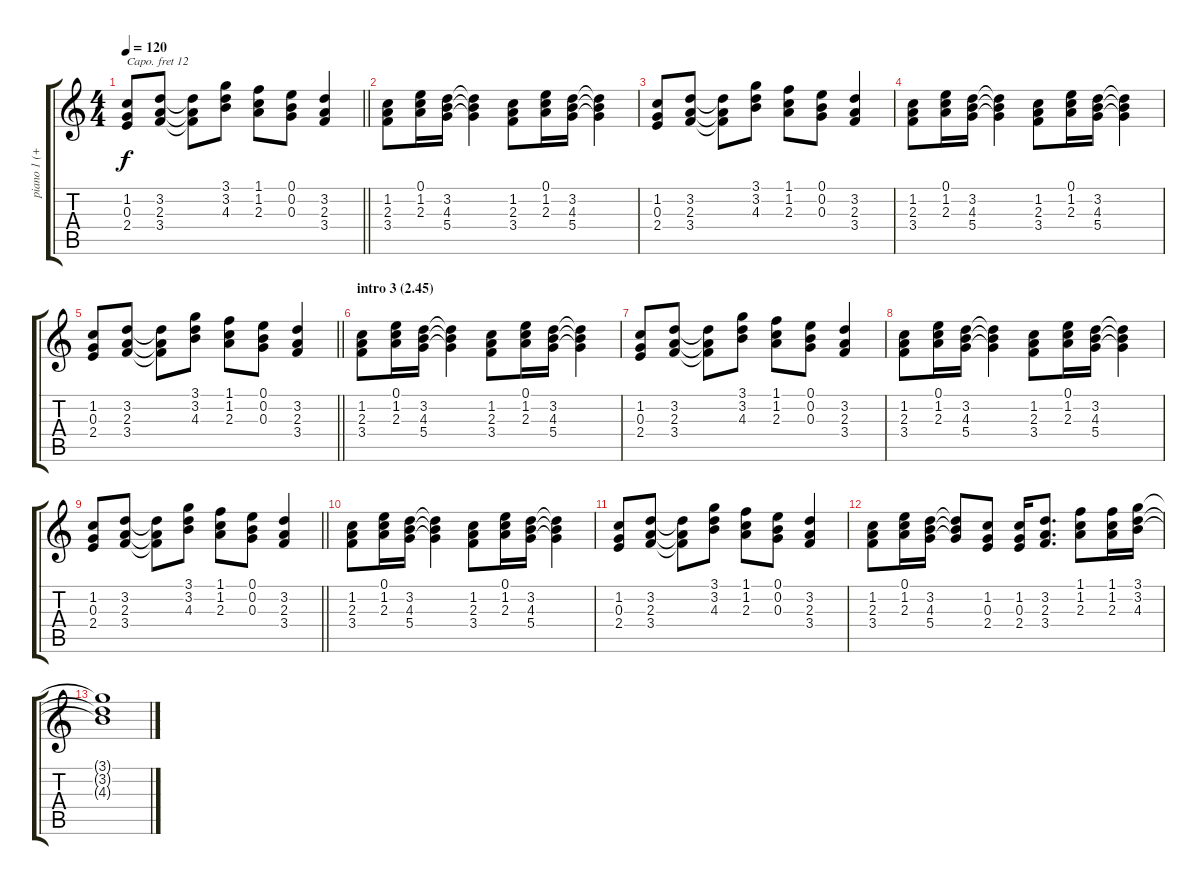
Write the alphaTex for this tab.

\track ("piano 1 (+12)" "piano 1 (+") {instrument clavinet}
\staff {score tabs}
\capo 12
\tuning (E4 B3 G3 D3 A2 E2) {hide}
\ts (4 4)
\tempo 120
\clef g2
\barLineRight lightlight
\ks c
(1.2 0.3 2.4).8{dy f} (3.2 2.3 3.4).8 (3.2{t} 2.3{t} 3.4{t}).8 (3.1 3.2 4.3).8 (1.1 1.2 2.3).8 (0.1 0.2 0.3).8 (3.2 2.3 3.4).4 |
(1.2 2.3 3.4).8 (0.1 1.2 2.3).16 (3.2 4.3 5.4).16 (3.2{t} 4.3{t} 5.4{t}).4 (1.2 2.3 3.4).8 (0.1 1.2 2.3).16 (3.2 4.3 5.4).16 (3.2{t} 4.3{t} 5.4{t}).4 |
(1.2 0.3 2.4).8 (3.2 2.3 3.4).8 (3.2{t} 2.3{t} 3.4{t}).8 (3.1 3.2 4.3).8 (1.1 1.2 2.3).8 (0.1 0.2 0.3).8 (3.2 2.3 3.4).4 |
(1.2 2.3 3.4).8 (0.1 1.2 2.3).16 (3.2 4.3 5.4).16 (3.2{t} 4.3{t} 5.4{t}).4 (1.2 2.3 3.4).8 (0.1 1.2 2.3).16 (3.2 4.3 5.4).16 (3.2{t} 4.3{t} 5.4{t}).4 |
\barLineRight lightlight
(1.2 0.3 2.4).8 (3.2 2.3 3.4).8 (3.2{t} 2.3{t} 3.4{t}).8 (3.1 3.2 4.3).8 (1.1 1.2 2.3).8 (0.1 0.2 0.3).8 (3.2 2.3 3.4).4 |
\section ("" "intro 3 (2.45)")
(1.2 2.3 3.4).8 (0.1 1.2 2.3).16 (3.2 4.3 5.4).16 (3.2{t} 4.3{t} 5.4{t}).4 (1.2 2.3 3.4).8 (0.1 1.2 2.3).16 (3.2 4.3 5.4).16 (3.2{t} 4.3{t} 5.4{t}).4 |
(1.2 0.3 2.4).8 (3.2 2.3 3.4).8 (3.2{t} 2.3{t} 3.4{t}).8 (3.1 3.2 4.3).8 (1.1 1.2 2.3).8 (0.1 0.2 0.3).8 (3.2 2.3 3.4).4 |
(1.2 2.3 3.4).8 (0.1 1.2 2.3).16 (3.2 4.3 5.4).16 (3.2{t} 4.3{t} 5.4{t}).4 (1.2 2.3 3.4).8 (0.1 1.2 2.3).16 (3.2 4.3 5.4).16 (3.2{t} 4.3{t} 5.4{t}).4 |
\barLineRight lightlight
(1.2 0.3 2.4).8 (3.2 2.3 3.4).8 (3.2{t} 2.3{t} 3.4{t}).8 (3.1 3.2 4.3).8 (1.1 1.2 2.3).8 (0.1 0.2 0.3).8 (3.2 2.3 3.4).4 |
(1.2 2.3 3.4).8 (0.1 1.2 2.3).16 (3.2 4.3 5.4).16 (3.2{t} 4.3{t} 5.4{t}).4 (1.2 2.3 3.4).8 (0.1 1.2 2.3).16 (3.2 4.3 5.4).16 (3.2{t} 4.3{t} 5.4{t}).4 |
(1.2 0.3 2.4).8 (3.2 2.3 3.4).8 (3.2{t} 2.3{t} 3.4{t}).8 (3.1 3.2 4.3).8 (1.1 1.2 2.3).8 (0.1 0.2 0.3).8 (3.2 2.3 3.4).4 |
(1.2 2.3 3.4).8 (0.1 1.2 2.3).16 (3.2 4.3 5.4).16 (3.2{t} 4.3{t} 5.4{t}).8 (1.2 0.3 2.4).8 (1.2 0.3 2.4).16 (3.2 2.3 3.4).8{d} (1.1 1.2 2.3).8 (1.1 1.2 2.3).16 (3.1 3.2 4.3).16 |
(3.1{t} 3.2{t} 4.3{t}).1
